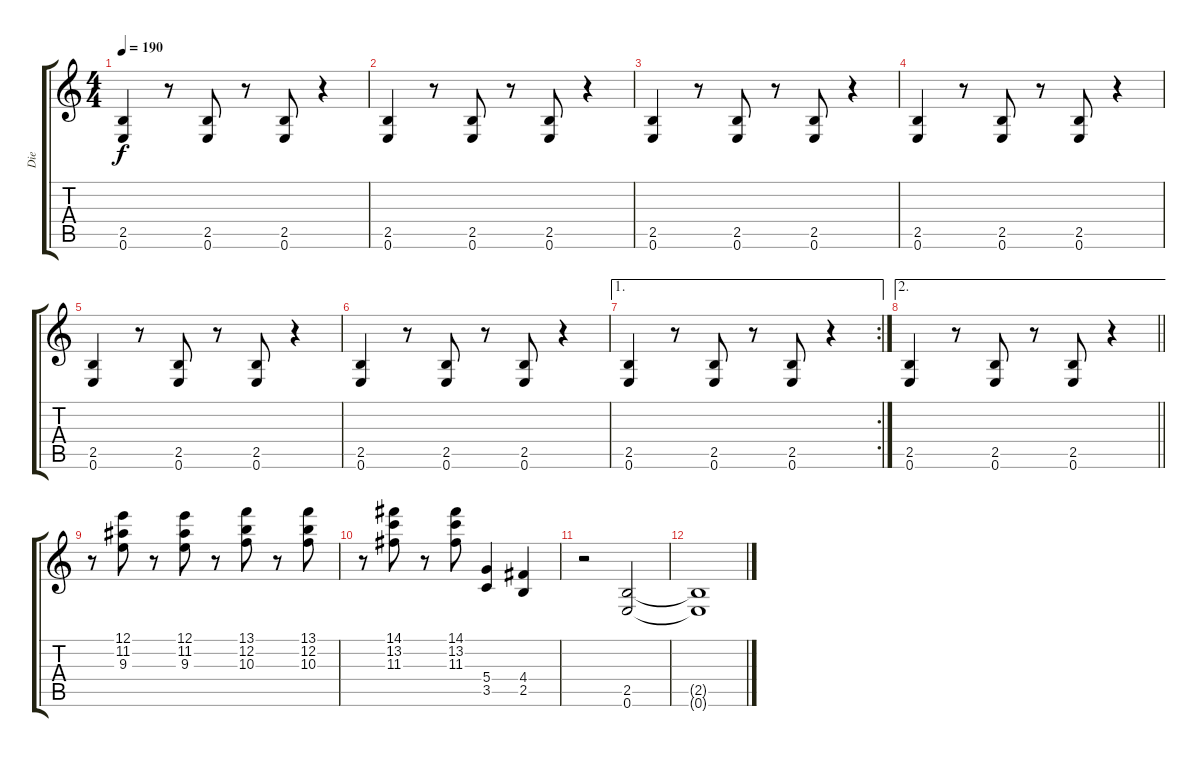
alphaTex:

\track ("Die" "Die") {instrument distortionguitar}
\staff {score tabs}
\tuning (E4 B3 G3 D3 A2 E2) {hide}
\ts (4 4)
\tempo 190
\clef g2
\ks c
(2.5 0.6).4{dy f} r.8 (2.5 0.6).8 r.8 (2.5 0.6).8 r.4 |
(2.5 0.6).4 r.8 (2.5 0.6).8 r.8 (2.5 0.6).8 r.4 |
(2.5 0.6).4 r.8 (2.5 0.6).8 r.8 (2.5 0.6).8 r.4 |
(2.5 0.6).4 r.8 (2.5 0.6).8 r.8 (2.5 0.6).8 r.4 |
(2.5 0.6).4 r.8 (2.5 0.6).8 r.8 (2.5 0.6).8 r.4 |
(2.5 0.6).4 r.8 (2.5 0.6).8 r.8 (2.5 0.6).8 r.4 |
\ae 1
\rc 2
(2.5 0.6).4 r.8 (2.5 0.6).8 r.8 (2.5 0.6).8 r.4 |
\ae 2
\barLineRight lightlight
(2.5 0.6).4 r.8 (2.5 0.6).8 r.8 (2.5 0.6).8 r.4 |
r.8 (12.1 11.2 9.3).8 r.8 (12.1 11.2 9.3).8 r.8 (13.1 12.2 10.3).8 r.8 (13.1 12.2 10.3).8 |
r.8 (14.1 13.2 11.3).8 r.8 (14.1 13.2 11.3).8 (5.4 3.5).4 (4.4 2.5).4 |
r.2 (2.5 0.6).2 |
(2.5{t} 0.6{t}).1
